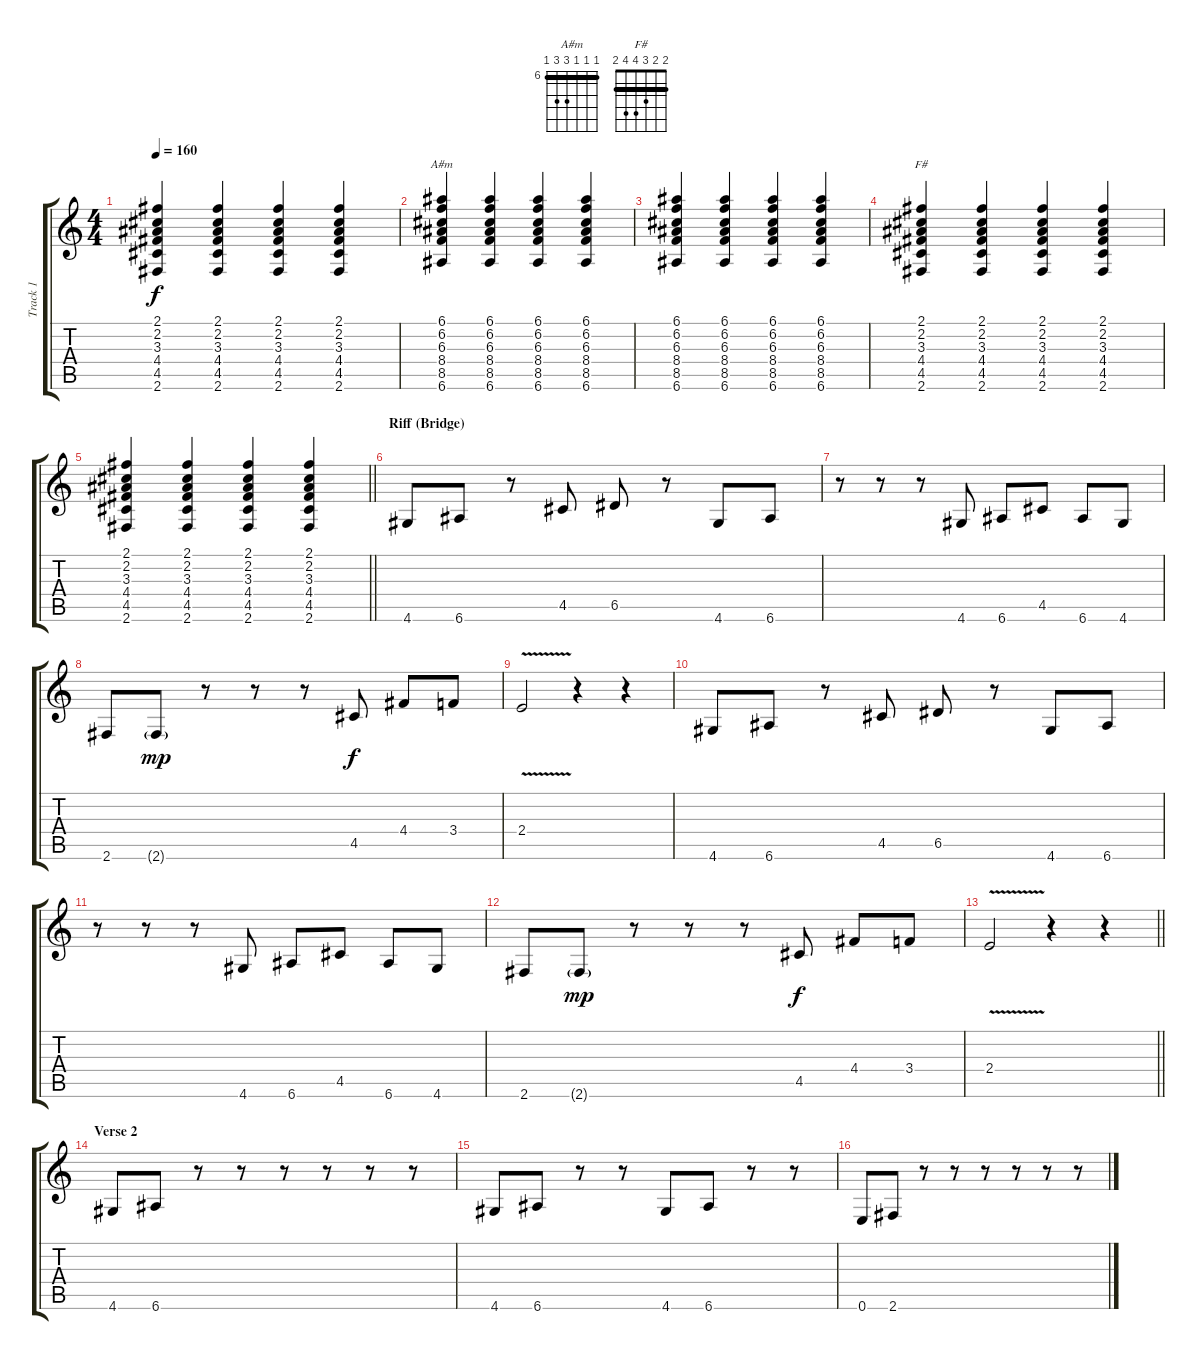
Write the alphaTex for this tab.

\track ("Track 1" "Track 1") {instrument distortionguitar}
\staff {score tabs}
\tuning (E4 B3 G3 D3 A2 E2) {hide}
\chord ("A#m" 6 6 6 8 8 6) {firstfret 6 barre 6}
\chord ("F#" 2 2 3 4 4 2) {barre 2}
\ts (4 4)
\tempo 160
\clef g2
\ks c
(2.1 2.2 3.3 4.4 4.5 2.6).4{dy f} (2.1 2.2 3.3 4.4 4.5 2.6).4 (2.1 2.2 3.3 4.4 4.5 2.6).4 (2.1 2.2 3.3 4.4 4.5 2.6).4 |
(6.1 6.2 6.3 8.4 8.5 6.6).4{ch "A#m"} (6.1 6.2 6.3 8.4 8.5 6.6).4 (6.1 6.2 6.3 8.4 8.5 6.6).4 (6.1 6.2 6.3 8.4 8.5 6.6).4 |
(6.1 6.2 6.3 8.4 8.5 6.6).4 (6.1 6.2 6.3 8.4 8.5 6.6).4 (6.1 6.2 6.3 8.4 8.5 6.6).4 (6.1 6.2 6.3 8.4 8.5 6.6).4 |
(2.1 2.2 3.3 4.4 4.5 2.6).4{ch "F#"} (2.1 2.2 3.3 4.4 4.5 2.6).4 (2.1 2.2 3.3 4.4 4.5 2.6).4 (2.1 2.2 3.3 4.4 4.5 2.6).4 |
\barLineRight lightlight
(2.1 2.2 3.3 4.4 4.5 2.6).4 (2.1 2.2 3.3 4.4 4.5 2.6).4 (2.1 2.2 3.3 4.4 4.5 2.6).4 (2.1 2.2 3.3 4.4 4.5 2.6).4 |
\section ("" "Riff (Bridge)")
4.6.8{instrument distortionguitar} 6.6.8 r.8 4.5.8 6.5.8 r.8 4.6.8 6.6.8 |
r.8 r.8 r.8 4.6.8 6.6.8 4.5.8 6.6.8 4.6.8 |
2.6.8 2.6{g}.8{dy mp} r.8 r.8 r.8 4.5.8{dy f} 4.4.8 3.4.8 |
2.4{v}.2 r.4 r.4 |
4.6.8 6.6.8 r.8 4.5.8 6.5.8 r.8 4.6.8 6.6.8 |
r.8 r.8 r.8 4.6.8 6.6.8 4.5.8 6.6.8 4.6.8 |
2.6.8 2.6{g}.8{dy mp} r.8 r.8 r.8 4.5.8{dy f} 4.4.8 3.4.8 |
\barLineRight lightlight
2.4{v}.2 r.4 r.4 |
\section ("" "Verse 2")
4.6.8 6.6.8 r.8 r.8 r.8 r.8 r.8 r.8 |
4.6.8 6.6.8 r.8 r.8 4.6.8 6.6.8 r.8 r.8 |
0.6.8 2.6.8 r.8 r.8 r.8 r.8 r.8 r.8
